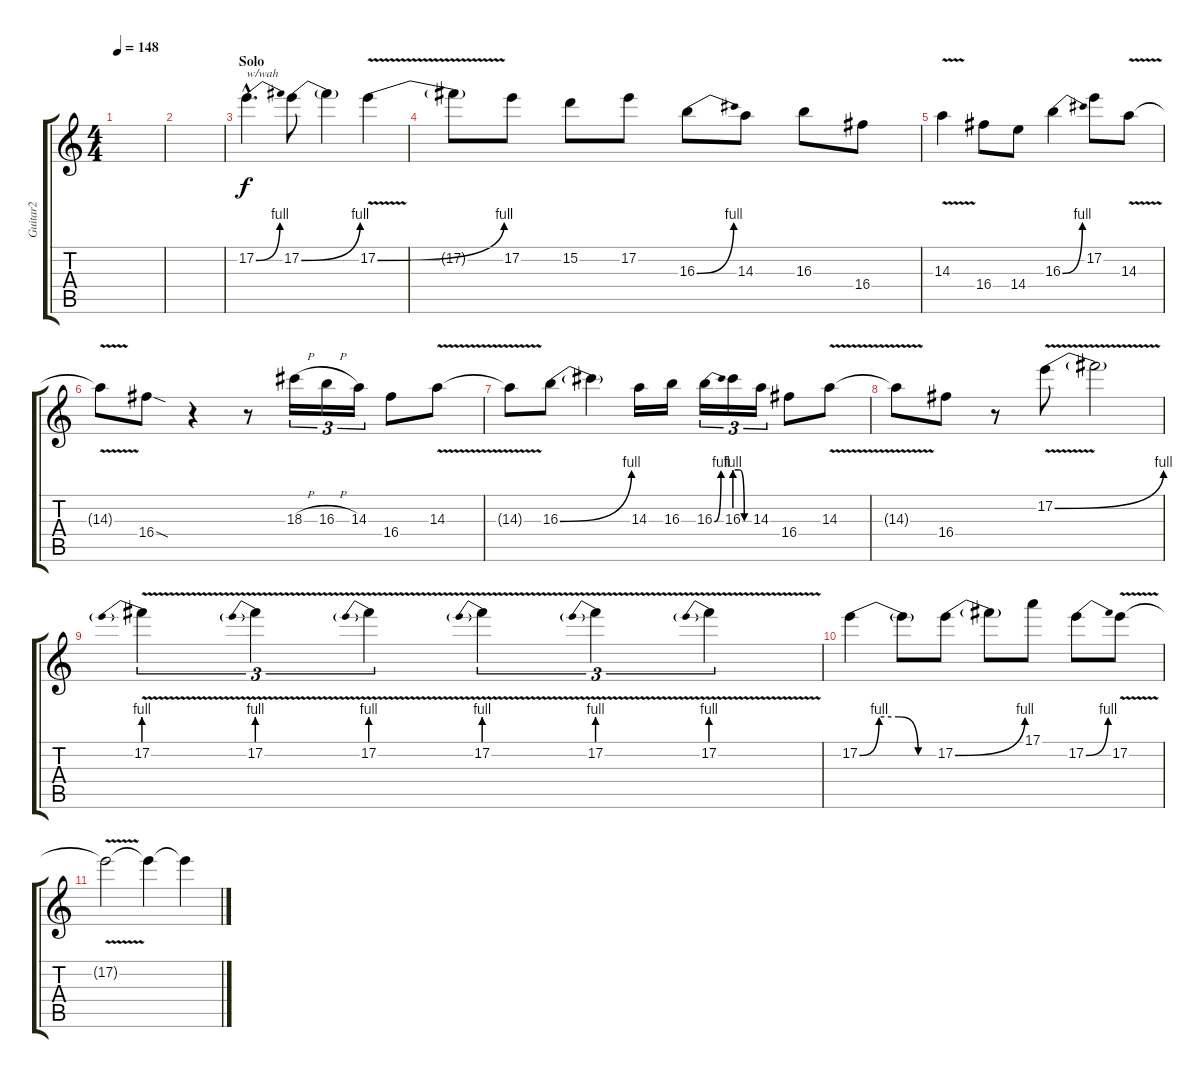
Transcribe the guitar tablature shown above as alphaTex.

\track ("Guitar2" "Guitar2") {instrument distortionguitar}
\staff {score tabs}
\tuning (E4 B3 G3 D3 A2 E2) {hide}
\ts (4 4)
\tempo 148
\clef g2
\ks c
|
|
\section ("" "Solo")
17.2{be (bend 0 0 60 4) hac}.4{d txt "w/wah"} 17.2{be (bend 0 0 60 4)}.8 17.2{t}.4 17.2{be (bend 0 0 60 4) v}.4 |
17.2{t}.8 17.2.8 15.2.8 17.2.8 16.3{be (bend 0 0 60 4)}.8 14.3.8 16.3.8 16.4.8 |
14.3{v}.4 16.4.8 14.4.8 16.3{be (bend 0 0 60 4)}.4 17.2.8 14.3{v}.8 |
14.3{t}.8 16.4{sod}.8 r.4 r.8 18.3{h}.16{tu (3 2)} 16.3{h}.16{tu (3 2)} 14.3.16{tu (3 2)} 16.4.8 14.3{v}.8 |
14.3{t}.8 16.3{be (bend 0 0 60 4)}.8 16.3{t}.4 14.3.16 16.3.16 16.3{be (bend 0 0 60 4)}.16{tu (3 2)} 16.3{be (custom 0 4 20 4 40 0 60 0)}.16{tu (3 2)} 14.3.16{tu (3 2)} 16.4.8 14.3{v}.8 |
14.3{t}.8 16.4.8 r.8 17.2{be (bend 0 0 60 4) v}.8 17.2{t}.2 |
17.2{be (prebend 0 4 60 4) v}.4{tu (3 2)} 17.2{be (prebend 0 4 60 4) v}.4{tu (3 2)} 17.2{be (prebend 0 4 60 4) v}.4{tu (3 2)} 17.2{be (prebend 0 4 60 4) v}.4{tu (3 2)} 17.2{be (prebend 0 4 60 4) v}.4{tu (3 2)} 17.2{be (prebend 0 4 60 4) v}.4{tu (3 2)} |
17.2{be (custom 0 0 15 4 30 4 45 0 60 0)}.4 17.2{t}.8 17.2{be (bend 0 0 60 4)}.8 17.2{t}.8 17.1.8 17.2{be (bend 0 0 60 4)}.8 17.2{v}.8 |
17.2{t}.2 17.2{t}.4 17.2{t}.4
